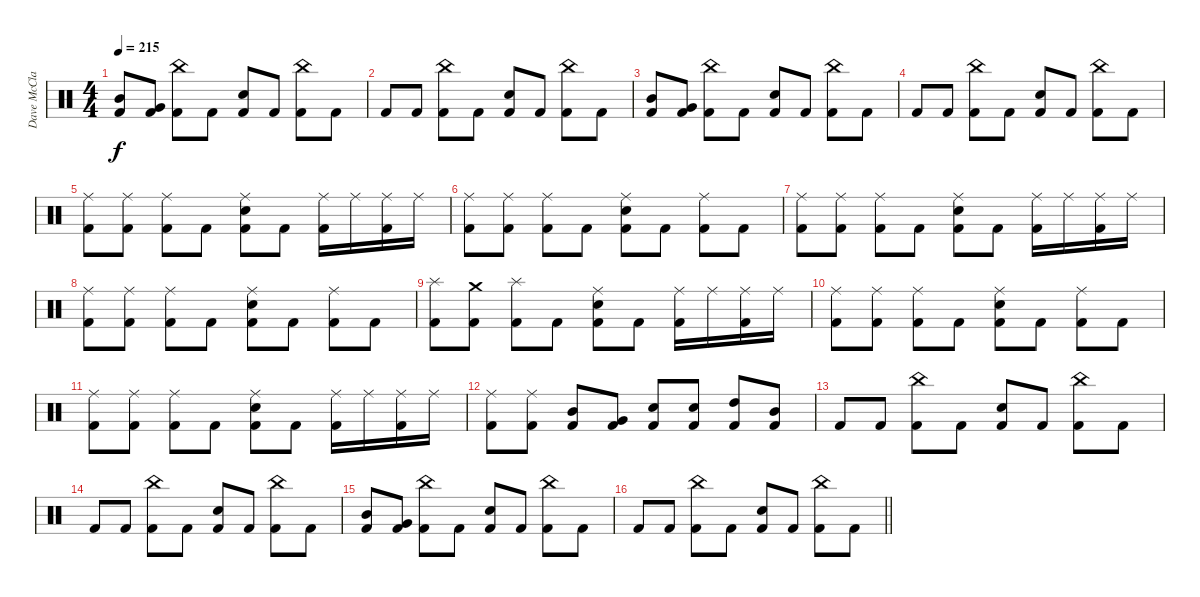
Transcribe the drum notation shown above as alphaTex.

\track ("Dave McClain" "Dave McCla") {instrument percussion}
\staff {score}
\articulation defaults
\ts (4 4)
\tempo 215
\clef neutral
\ks c
("Mid Tom (hit)" "Kick (hit) 2").8{dy f} ("Very Low Tom (hit)" "Kick (hit) 2").8 ("China (hit)" "Kick (hit) 2").8 "Kick (hit) 2".8 ("Electric Snare (hit)" "Kick (hit) 2").8 "Kick (hit) 2".8 ("China (hit)" "Kick (hit) 2").8 "Kick (hit) 2".8 |
"Kick (hit) 2".8 "Kick (hit) 2".8 ("China (hit)" "Kick (hit) 2").8 "Kick (hit) 2".8 ("Electric Snare (hit)" "Kick (hit) 2").8 "Kick (hit) 2".8 ("China (hit)" "Kick (hit) 2").8 "Kick (hit) 2".8 |
("Mid Tom (hit)" "Kick (hit) 2").8 ("Very Low Tom (hit)" "Kick (hit) 2").8 ("China (hit)" "Kick (hit) 2").8 "Kick (hit) 2".8 ("Electric Snare (hit)" "Kick (hit) 2").8 "Kick (hit) 2".8 ("China (hit)" "Kick (hit) 2").8 "Kick (hit) 2".8 |
"Kick (hit) 2".8 "Kick (hit) 2".8 ("China (hit)" "Kick (hit) 2").8 "Kick (hit) 2".8 ("Electric Snare (hit)" "Kick (hit) 2").8 "Kick (hit) 2".8 ("China (hit)" "Kick (hit) 2").8 "Kick (hit) 2".8 |
("Ride (middle)" "Kick (hit) 2").8 ("Kick (hit) 2" "Ride (middle)").8 ("Ride (middle)" "Kick (hit) 2").8 "Kick (hit) 2".8 ("Ride (middle)" "Electric Snare (hit)" "Kick (hit) 2").8 "Kick (hit) 2".8 ("Ride (middle)" "Kick (hit) 2").16 "Ride (middle)".16 ("Ride (middle)" "Kick (hit) 2").16 "Ride (middle)".16 |
("Ride (middle)" "Kick (hit) 2").8 ("Ride (middle)" "Kick (hit) 2").8 ("Ride (middle)" "Kick (hit) 2").8 "Kick (hit) 2".8 ("Ride (middle)" "Kick (hit) 2" "Electric Snare (hit)").8 "Kick (hit) 2".8 ("Ride (middle)" "Kick (hit) 2").8 "Kick (hit) 2".8 |
("Ride (middle)" "Kick (hit) 2").8 ("Kick (hit) 2" "Ride (middle)").8 ("Ride (middle)" "Kick (hit) 2").8 "Kick (hit) 2".8 ("Ride (middle)" "Electric Snare (hit)" "Kick (hit) 2").8 "Kick (hit) 2".8 ("Ride (middle)" "Kick (hit) 2").16 "Ride (middle)".16 ("Ride (middle)" "Kick (hit) 2").16 "Ride (middle)".16 |
("Ride (middle)" "Kick (hit) 2").8 ("Ride (middle)" "Kick (hit) 2").8 ("Ride (middle)" "Kick (hit) 2").8 "Kick (hit) 2".8 ("Ride (middle)" "Kick (hit) 2" "Electric Snare (hit)").8 "Kick (hit) 2".8 ("Ride (middle)" "Kick (hit) 2").8 "Kick (hit) 2".8 |
("Splash (hit)" "Kick (hit) 2").8 ("Kick (hit) 2" "Crash medium (hit)").8 ("Splash (hit)" "Kick (hit) 2").8 "Kick (hit) 2".8 ("Ride (middle)" "Electric Snare (hit)" "Kick (hit) 2").8 "Kick (hit) 2".8 ("Ride (middle)" "Kick (hit) 2").16 "Ride (middle)".16 ("Ride (middle)" "Kick (hit) 2").16 "Ride (middle)".16 |
("Ride (middle)" "Kick (hit) 2").8 ("Ride (middle)" "Kick (hit) 2").8 ("Ride (middle)" "Kick (hit) 2").8 "Kick (hit) 2".8 ("Ride (middle)" "Kick (hit) 2" "Electric Snare (hit)").8 "Kick (hit) 2".8 ("Ride (middle)" "Kick (hit) 2").8 "Kick (hit) 2".8 |
("Ride (middle)" "Kick (hit) 2").8 ("Kick (hit) 2" "Ride (middle)").8 ("Ride (middle)" "Kick (hit) 2").8 "Kick (hit) 2".8 ("Ride (middle)" "Electric Snare (hit)" "Kick (hit) 2").8 "Kick (hit) 2".8 ("Ride (middle)" "Kick (hit) 2").16 "Ride (middle)".16 ("Ride (middle)" "Kick (hit) 2").16 "Ride (middle)".16 |
("Ride (middle)" "Kick (hit) 2").8 ("Ride (middle)" "Kick (hit) 2").8 ("Kick (hit) 2" "Mid Tom (hit)").8 ("Kick (hit) 2" "Very Low Tom (hit)").8 ("Kick (hit) 2" "Electric Snare (hit)").8 ("Kick (hit) 2" "Electric Snare (hit)").8 ("Kick (hit) 2" "High Tom (hit)").8 ("Kick (hit) 2" "Mid Tom (hit)").8 |
"Kick (hit) 2".8 "Kick (hit) 2".8 ("China (hit)" "Kick (hit) 2").8 "Kick (hit) 2".8 ("Electric Snare (hit)" "Kick (hit) 2").8 "Kick (hit) 2".8 ("China (hit)" "Kick (hit) 2").8 "Kick (hit) 2".8 |
"Kick (hit) 2".8 "Kick (hit) 2".8 ("China (hit)" "Kick (hit) 2").8 "Kick (hit) 2".8 ("Electric Snare (hit)" "Kick (hit) 2").8 "Kick (hit) 2".8 ("China (hit)" "Kick (hit) 2").8 "Kick (hit) 2".8 |
("Mid Tom (hit)" "Kick (hit) 2").8 ("Very Low Tom (hit)" "Kick (hit) 2").8 ("China (hit)" "Kick (hit) 2").8 "Kick (hit) 2".8 ("Electric Snare (hit)" "Kick (hit) 2").8 "Kick (hit) 2".8 ("China (hit)" "Kick (hit) 2").8 "Kick (hit) 2".8 |
\barLineRight lightlight "Kick (hit) 2".8 "Kick (hit) 2".8
("China (hit)" "Kick (hit) 2").8 "Kick (hit) 2".8 ("Electric Snare (hit)" "Kick (hit) 2").8 "Kick (hit) 2".8 ("China (hit)" "Kick (hit) 2").8 "Kick (hit) 2".8
